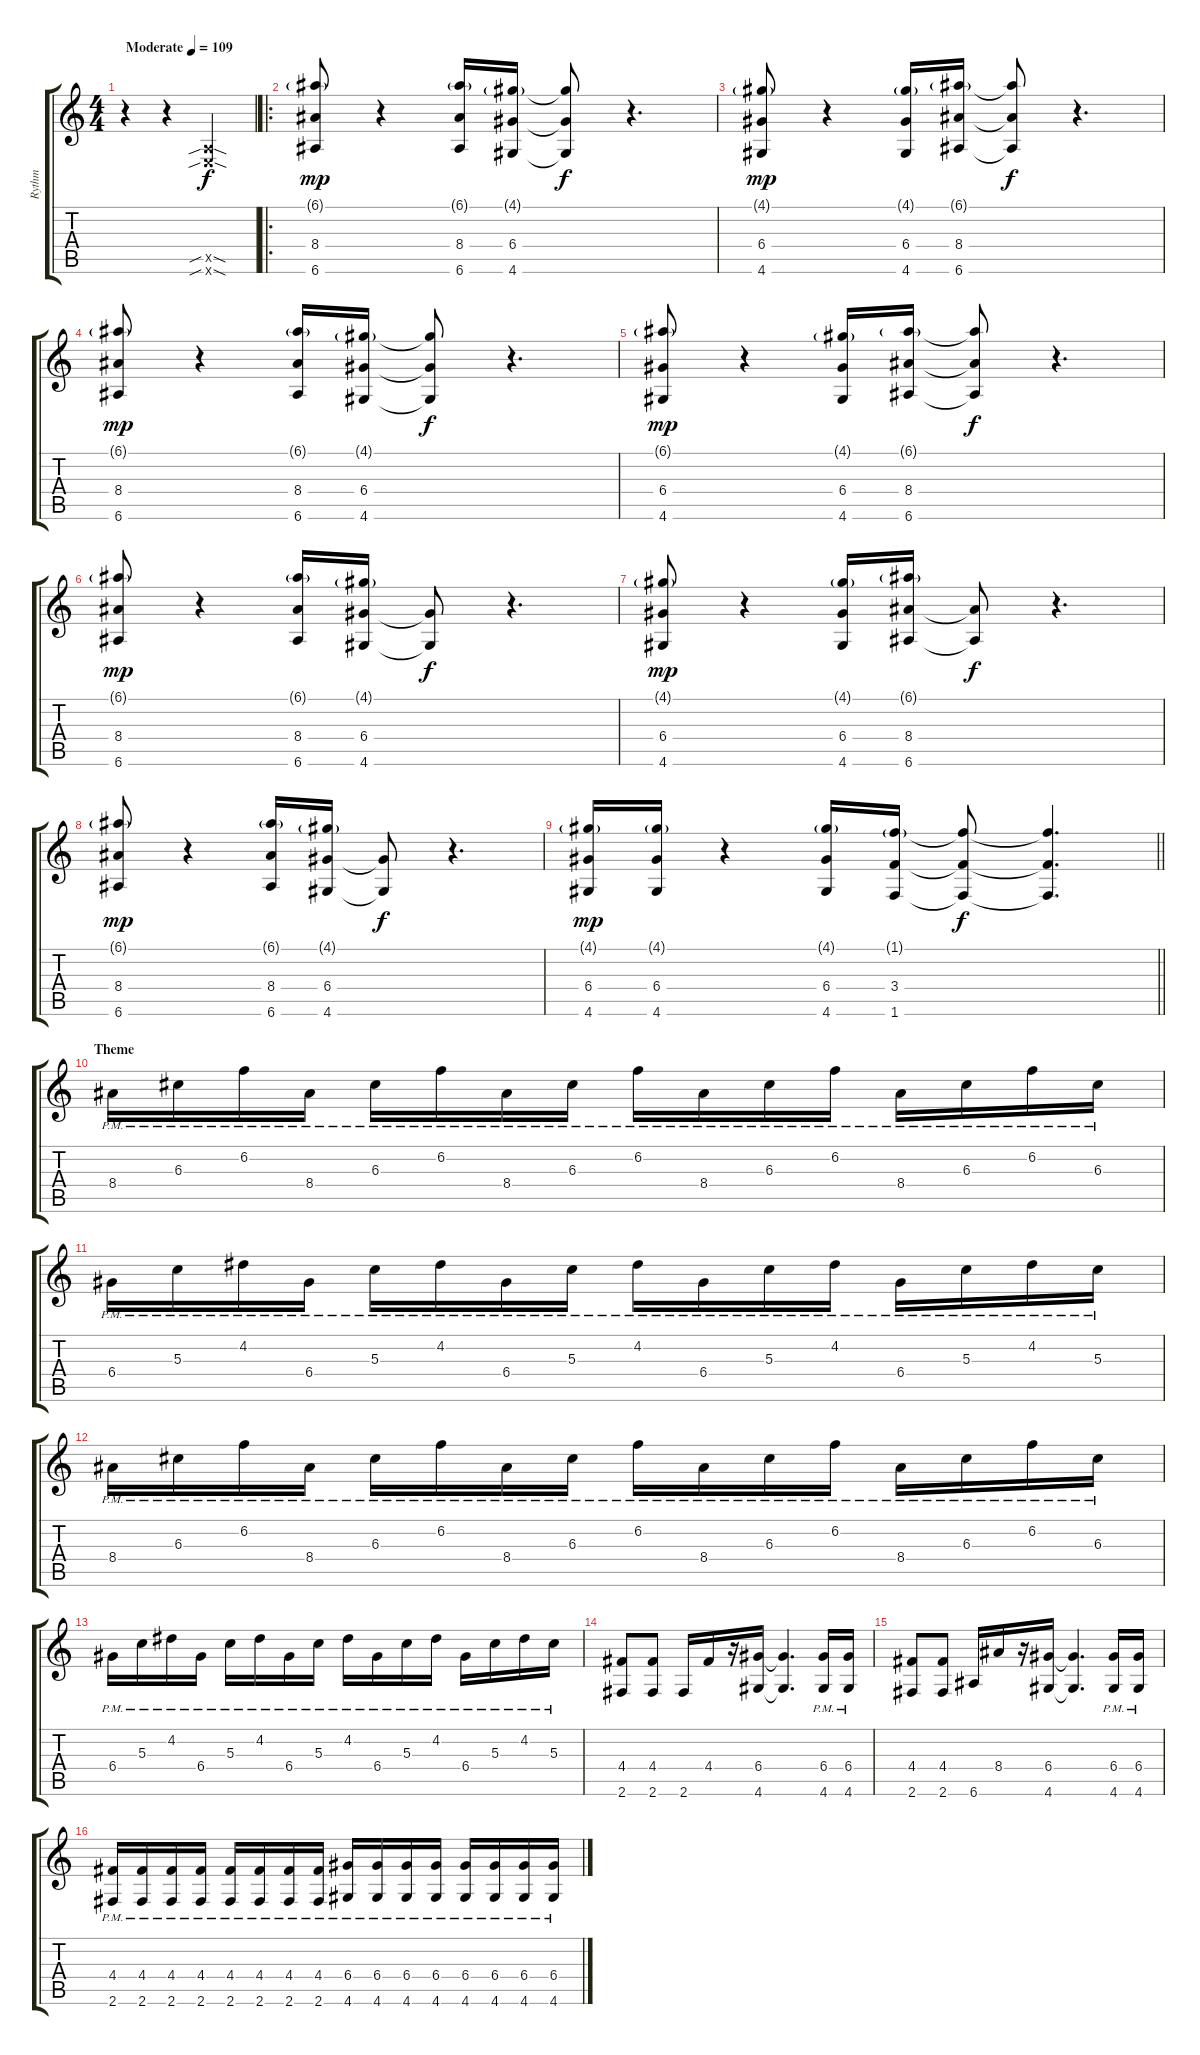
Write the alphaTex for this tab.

\track ("Rythm" "Rythm") {instrument distortionguitar}
\staff {score tabs}
\tuning (E4 B3 G3 D3 A2 E2) {hide}
\ts (4 4)
\tempo (109 "Moderate")
\clef g2
\ks c
r.4{dy f instrument distortionguitar} r.4 (0.5{sib sod x} 0.6{sib sod x}).2 |
\ro
(6.1{g} 8.4 6.6).8{dy mp} r.4 (6.1{g} 8.4 6.6).16 (4.1{g} 6.4 4.6).16 (4.1{t} 6.4{t} 4.6{t}).8{dy f} r.4{d} |
(4.1{g} 6.4 4.6).8{dy mp} r.4 (4.1{g} 6.4 4.6).16 (6.1{g} 8.4 6.6).16 (6.1{t} 8.4{t} 6.6{t}).8{dy f} r.4{d} |
(6.1{g} 8.4 6.6).8{dy mp} r.4 (6.1{g} 8.4 6.6).16 (4.1{g} 6.4 4.6).16 (4.1{t} 6.4{t} 4.6{t}).8{dy f} r.4{d} |
(6.1{g} 6.4 4.6).8{dy mp} r.4 (4.1{g} 6.4 4.6).16 (6.1{g} 8.4 6.6).16 (6.1{t} 8.4{t} 6.6{t}).8{dy f} r.4{d} |
(6.1{g} 8.4 6.6).8{dy mp} r.4 (6.1{g} 8.4 6.6).16 (4.1{g} 6.4 4.6).16 (6.4{t} 4.6{t}).8{dy f} r.4{d} |
(4.1{g} 6.4 4.6).8{dy mp} r.4 (4.1{g} 6.4 4.6).16 (6.1{g} 8.4 6.6).16 (8.4{t} 6.6{t}).8{dy f} r.4{d} |
(6.1{g} 8.4 6.6).8{dy mp} r.4 (6.1{g} 8.4 6.6).16 (4.1{g} 6.4 4.6).16 (6.4{t} 4.6{t}).8{dy f} r.4{d} |
\barLineRight lightlight
(4.1{g} 6.4 4.6).16{dy mp} (4.1{g} 6.4 4.6).16 r.4 (4.1{g} 6.4 4.6).16 (1.1{g} 3.4 1.6).16 (1.1{t} 3.4{t} 1.6{t}).8{dy f} (1.1{t} 3.4{t} 1.6{t}).4{d} |
\section ("" "Theme")
8.4{pm}.16 6.3{pm}.16 6.2{pm}.16 8.4{pm}.16 6.3{pm}.16 6.2{pm}.16 8.4{pm}.16 6.3{pm}.16 6.2{pm}.16 8.4{pm}.16 6.3{pm}.16 6.2{pm}.16 8.4{pm}.16 6.3{pm}.16 6.2{pm}.16 6.3{pm}.16 |
6.4{pm}.16 5.3{pm}.16 4.2{pm}.16 6.4{pm}.16 5.3{pm}.16 4.2{pm}.16 6.4{pm}.16 5.3{pm}.16 4.2{pm}.16 6.4{pm}.16 5.3{pm}.16 4.2{pm}.16 6.4{pm}.16 5.3{pm}.16 4.2{pm}.16 5.3{pm}.16 |
8.4{pm}.16 6.3{pm}.16 6.2{pm}.16 8.4{pm}.16 6.3{pm}.16 6.2{pm}.16 8.4{pm}.16 6.3{pm}.16 6.2{pm}.16 8.4{pm}.16 6.3{pm}.16 6.2{pm}.16 8.4{pm}.16 6.3{pm}.16 6.2{pm}.16 6.3{pm}.16 |
6.4{pm}.16 5.3{pm}.16 4.2{pm}.16 6.4{pm}.16 5.3{pm}.16 4.2{pm}.16 6.4{pm}.16 5.3{pm}.16 4.2{pm}.16 6.4{pm}.16 5.3{pm}.16 4.2{pm}.16 6.4{pm}.16 5.3{pm}.16 4.2{pm}.16 5.3{pm}.16 |
(4.4 2.6).8 (4.4 2.6).8 2.6.16 4.4.16 r.16 (6.4 4.6).16 (6.4{t} 4.6{t}).4{d} (6.4{pm} 4.6{pm}).16 (6.4{pm} 4.6{pm}).16 |
(4.4 2.6).8 (4.4 2.6).8 6.6.16 8.4.16 r.16 (6.4 4.6).16 (6.4{t} 4.6{t}).4{d} (6.4{pm} 4.6{pm}).16 (6.4{pm} 4.6{pm}).16 |
(4.4{pm} 2.6{pm}).16 (4.4{pm} 2.6{pm}).16 (4.4{pm} 2.6{pm}).16 (4.4{pm} 2.6{pm}).16 (4.4{pm} 2.6{pm}).16 (4.4{pm} 2.6{pm}).16 (4.4{pm} 2.6{pm}).16 (4.4{pm} 2.6{pm}).16 (6.4{pm} 4.6{pm}).16 (6.4{pm} 4.6{pm}).16 (6.4{pm} 4.6{pm}).16 (6.4{pm} 4.6{pm}).16 (6.4{pm} 4.6{pm}).16 (6.4{pm} 4.6{pm}).16 (6.4{pm} 4.6{pm}).16 (6.4{pm} 4.6{pm}).16
